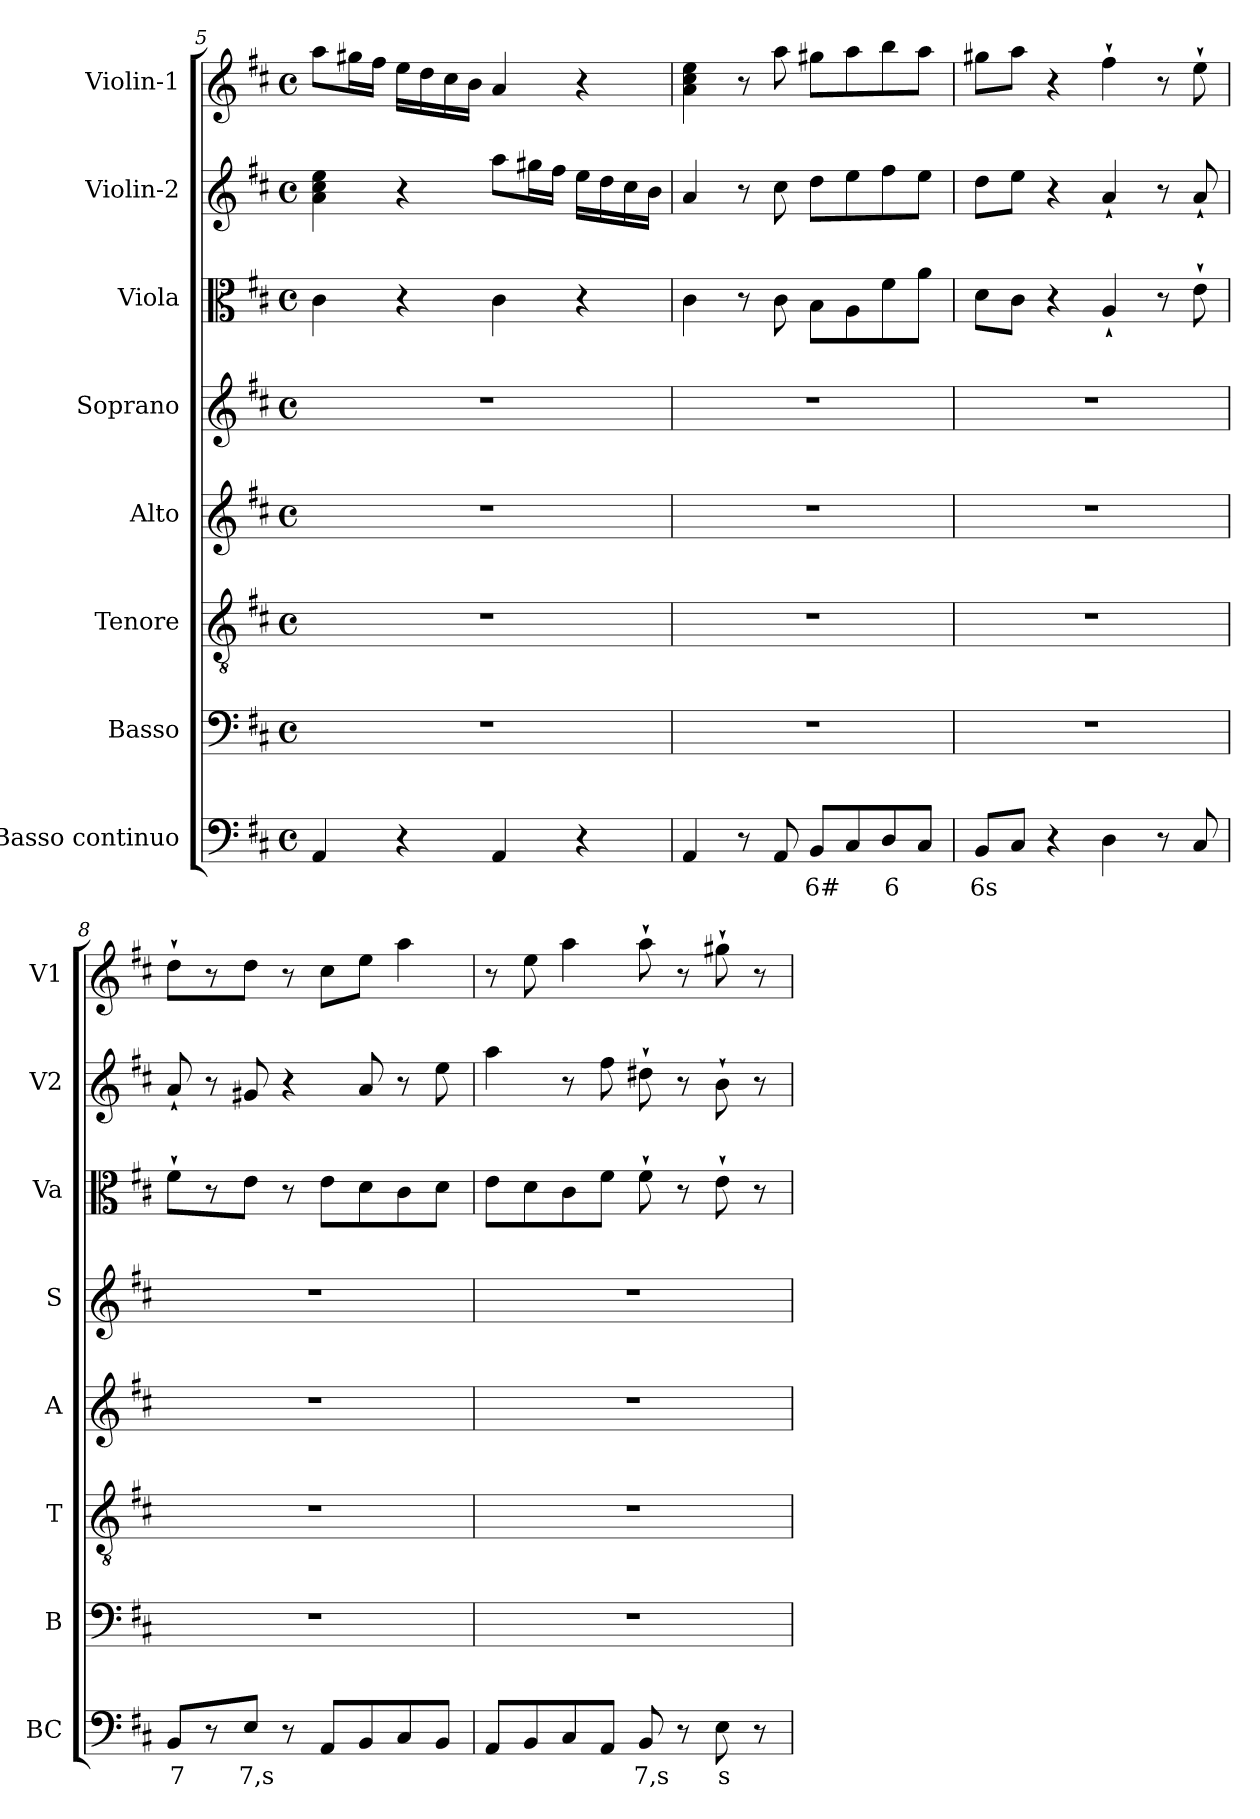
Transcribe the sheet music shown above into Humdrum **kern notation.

**kern	**text	**kern	**kern	**kern	**kern	**kern	**kern	**kern
*part8	*part8	*part7	*part6	*part5	*part4	*part3	*part2	*part1
*staff8	*staff8	*staff7	*staff6	*staff5	*staff4	*staff3	*staff2	*staff1
*I"Basso continuo	*	*I"Basso	*I"Tenore	*I"Alto	*I"Soprano	*I"Viola	*I"Violin-2	*I"Violin-1
*I'BC	*	*I'B	*I'T	*I'A	*I'S	*I'Va	*I'V2	*I'V1
*clefF4	*	*clefF4	*clefGv2	*clefG2	*clefG2	*clefC3	*clefG2	*clefG2
*k[f#c#]	*	*k[f#c#]	*k[f#c#]	*k[f#c#]	*k[f#c#]	*k[f#c#]	*k[f#c#]	*k[f#c#]
*D:	*	*D:	*D:	*D:	*D:	*D:	*D:	*D:
*M4/4	*	*M4/4	*M4/4	*M4/4	*M4/4	*M4/4	*M4/4	*M4/4
*met(c)	*	*met(c)	*met(c)	*met(c)	*met(c)	*met(c)	*met(c)	*met(c)
=5	=5	=5	=5	=5	=5	=5	=5	=5
4AA/	.	1r	1r	1r	1r	4c#\	4a\ 4cc#\ 4ee\	8aa\L
.	.	.	.	.	.	.	.	16gg#X\L
.	.	.	.	.	.	.	.	16ff#\JJ
4r	.	.	.	.	.	4r	4r	16ee\LL
.	.	.	.	.	.	.	.	16dd\
.	.	.	.	.	.	.	.	16cc#\
.	.	.	.	.	.	.	.	16b\JJ
4AA/	.	.	.	.	.	4c#\	8aa\L	4a/
.	.	.	.	.	.	.	16gg#X\L	.
.	.	.	.	.	.	.	16ff#\JJ	.
4r	.	.	.	.	.	4r	16ee\LL	4r
.	.	.	.	.	.	.	16dd\	.
.	.	.	.	.	.	.	16cc#\	.
.	.	.	.	.	.	.	16b\JJ	.
=6	=6	=6	=6	=6	=6	=6	=6	=6
4AA/	.	1r	1r	1r	1r	4c#\	4a/	4a\ 4cc#\ 4ee\
8r	.	.	.	.	.	8r	8r	8r
8AA/	.	.	.	.	.	8c#\	8cc#\	8aa\
!	!LO:LY:b	!	!	!	!	!	!	!
8BB/L	6#	.	.	.	.	8B\L	8dd\L	8gg#X\L
8C#/	.	.	.	.	.	8A\	8ee\	8aa\
!	!LO:LY:b	!	!	!	!	!	!	!
8D/	6	.	.	.	.	8f#\	8ff#\	8bb\
8C#/J	.	.	.	.	.	8a\J	8ee\J	8aa\J
!!LO:PB:g=z
=7	=7	=7	=7	=7	=7	=7	=7	=7
!	!LO:LY:b	!	!	!	!	!	!	!
8BB/L	6s	1r	1r	1r	1r	8d\L	8dd\L	8gg#X\L
8C#/J	.	.	.	.	.	8c#\J	8ee\J	8aa\J
4r	.	.	.	.	.	4r	4r	4r
4D\	.	.	.	.	.	4A`</	4a`</	4ff#`>\
8r	.	.	.	.	.	8r	8r	8r
8C#/	.	.	.	.	.	8e`>\	8a`</	8ee`>\
=8	=8	=8	=8	=8	=8	=8	=8	=8
!	!LO:LY:b	!	!	!	!	!	!	!
8BB/L	7	1r	1r	1r	1r	8f#`>\L	8a`</	8dd`>\L
8r	.	.	.	.	.	8r	8r	8r
!	!LO:LY:b	!	!	!	!	!	!	!
8E/J	7,s	.	.	.	.	8e\J	8g#X/	8dd\J
8r	.	.	.	.	.	8r	4r	8r
8AA/L	.	.	.	.	.	8e\L	.	8cc#\L
8BB/	.	.	.	.	.	8d\	8a/	8ee\J
8C#/	.	.	.	.	.	8c#\	8r	4aa\
8BB/J	.	.	.	.	.	8d\J	8ee\	.
=9	=9	=9	=9	=9	=9	=9	=9	=9
8AA/L	.	1r	1r	1r	1r	8e\L	4aa\	8r
8BB/	.	.	.	.	.	8d\	.	8ee\
8C#/	.	.	.	.	.	8c#\	8r	4aa\
8AA/J	.	.	.	.	.	8f#\J	8ff#\	.
!	!LO:LY:b	!	!	!	!	!	!	!
8BB/	7,s	.	.	.	.	8f#`>\	8dd#X`>\	8aa`>\
8r	.	.	.	.	.	8r	8r	8r
!	!LO:LY:b	!	!	!	!	!	!	!
8E\	s	.	.	.	.	8e`>\	8b`>\	8gg#X`>\
8r	.	.	.	.	.	8r	8r	8r
=	=	=	=	=	=	=	=	=
*-	*-	*-	*-	*-	*-	*-	*-	*-
